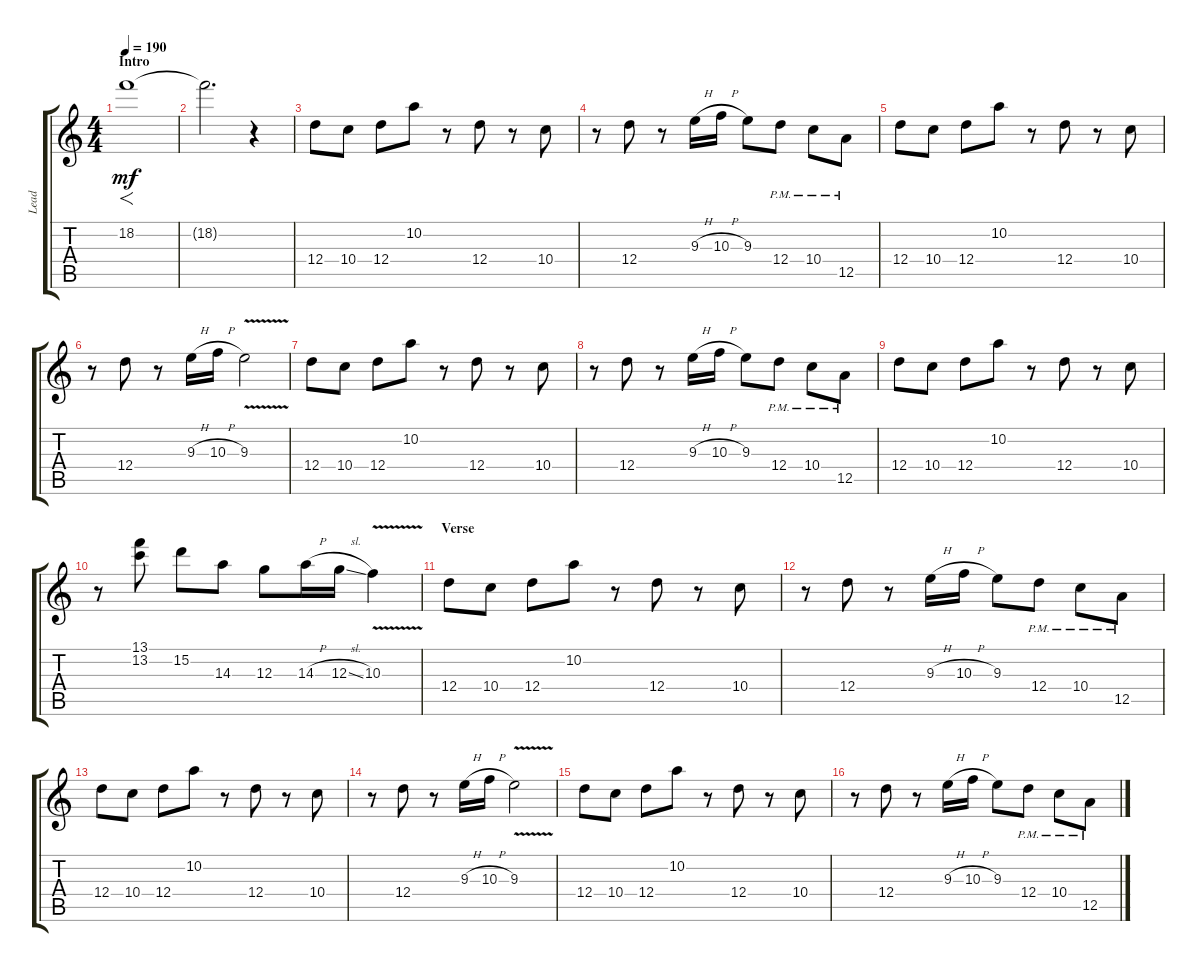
\track ("Lead" "Lead") {instrument distortionguitar}
\staff {score tabs}
\tuning (E4 B3 G3 D3 A2 E2) {hide}
\ts (4 4)
\section ("" "Intro")
\tempo 190
\clef g2
\ks c
18.2.1{f dy mf instrument distortionguitar} |
18.2{t}.2{d} r.4 |
12.4.8 10.4.8 12.4.8 10.2.8 r.8 12.4.8 r.8 10.4.8 |
r.8 12.4.8 r.8 9.3{h}.16 10.3{h}.16 9.3.8 12.4{pm}.8 10.4{pm}.8 12.5{pm}.8 |
12.4.8 10.4.8 12.4.8 10.2.8 r.8 12.4.8 r.8 10.4.8 |
r.8 12.4.8 r.8 9.3{h}.16 10.3{h}.16 9.3{v}.2 |
12.4.8 10.4.8 12.4.8 10.2.8 r.8 12.4.8 r.8 10.4.8 |
r.8 12.4.8 r.8 9.3{h}.16 10.3{h}.16 9.3.8 12.4{pm}.8 10.4{pm}.8 12.5{pm}.8 |
12.4.8 10.4.8 12.4.8 10.2.8 r.8 12.4.8 r.8 10.4.8 |
r.8 (13.1 13.2).8 15.2.8 14.3.8 12.3.8 14.3{h}.16 12.3{sl}.16 10.3{v}.4 |
\section ("" "Verse")
12.4.8 10.4.8 12.4.8 10.2.8 r.8 12.4.8 r.8 10.4.8 |
r.8 12.4.8 r.8 9.3{h}.16 10.3{h}.16 9.3.8 12.4{pm}.8 10.4{pm}.8 12.5{pm}.8 |
12.4.8 10.4.8 12.4.8 10.2.8 r.8 12.4.8 r.8 10.4.8 |
r.8 12.4.8 r.8 9.3{h}.16 10.3{h}.16 9.3{v}.2 |
12.4.8 10.4.8 12.4.8 10.2.8 r.8 12.4.8 r.8 10.4.8 |
r.8 12.4.8 r.8 9.3{h}.16 10.3{h}.16 9.3.8 12.4{pm}.8 10.4{pm}.8 12.5{pm}.8
